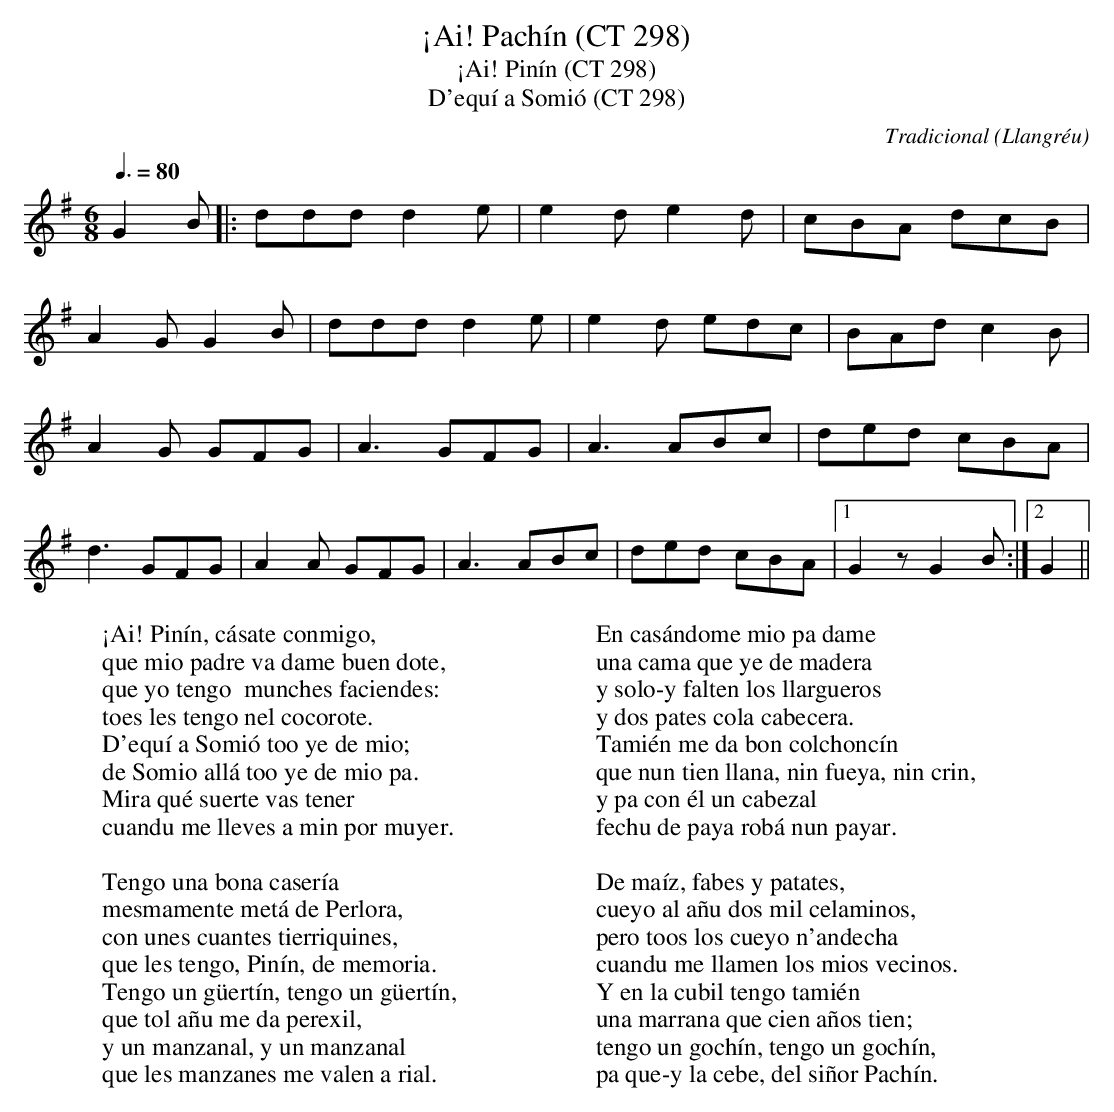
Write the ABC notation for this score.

X:1
T:¡Ai! Pachín (CT 298)
T:¡Ai! Pinín (CT 298)
T:D'equí a Somió (CT 298)
C:Tradicional
O:Llangréu
M:6/8
L:1/8
Q:3/8=80
W:¡Ai! Pinín, cásate conmigo,
W:que mio padre va dame buen dote,
W:que yo tengo  munches faciendes:
W:toes les tengo nel cocorote.
W:D'equí a Somió too ye de mio;
W:de Somio allá too ye de mio pa.
W:Mira qué suerte vas tener
W:cuandu me lleves a min por muyer.
W:
W:Tengo una bona casería
W:mesmamente metá de Perlora,
W:con unes cuantes tierriquines,
W:que les tengo, Pinín, de memoria.
W:Tengo un güertín, tengo un güertín,
W:que tol añu me da perexil,
W:y un manzanal, y un manzanal
W:que les manzanes me valen a rial.
W:
W:En casándome mio pa dame
W:una cama que ye de madera
W:y solo-y falten los llargueros
W:y dos pates cola cabecera.
W:Tamién me da bon colchoncín
W:que nun tien llana, nin fueya, nin crin,
W:y pa con él un cabezal
W:fechu de paya robá nun payar.
W:
W:De maíz, fabes y patates,
W:cueyo al añu dos mil celaminos,
W:pero toos los cueyo n'andecha
W:cuandu me llamen los mios vecinos.
W:Y en la cubil tengo tamién
W:una marrana que cien años tien;
W:tengo un gochín, tengo un gochín,
W:pa que-y la cebe, del siñor Pachín.
K:G
G2B|:ddd d2e|e2d e2d|cBA dcB|
A2G G2B|ddd d2e|e2d edc|BAd c2B|
A2G GFG|A3 GFG|A3 ABc|ded cBA|
d3 GFG|A2A GFG|A3 ABc|ded cBA|[1 G2 z G2B:|[2 G2||
